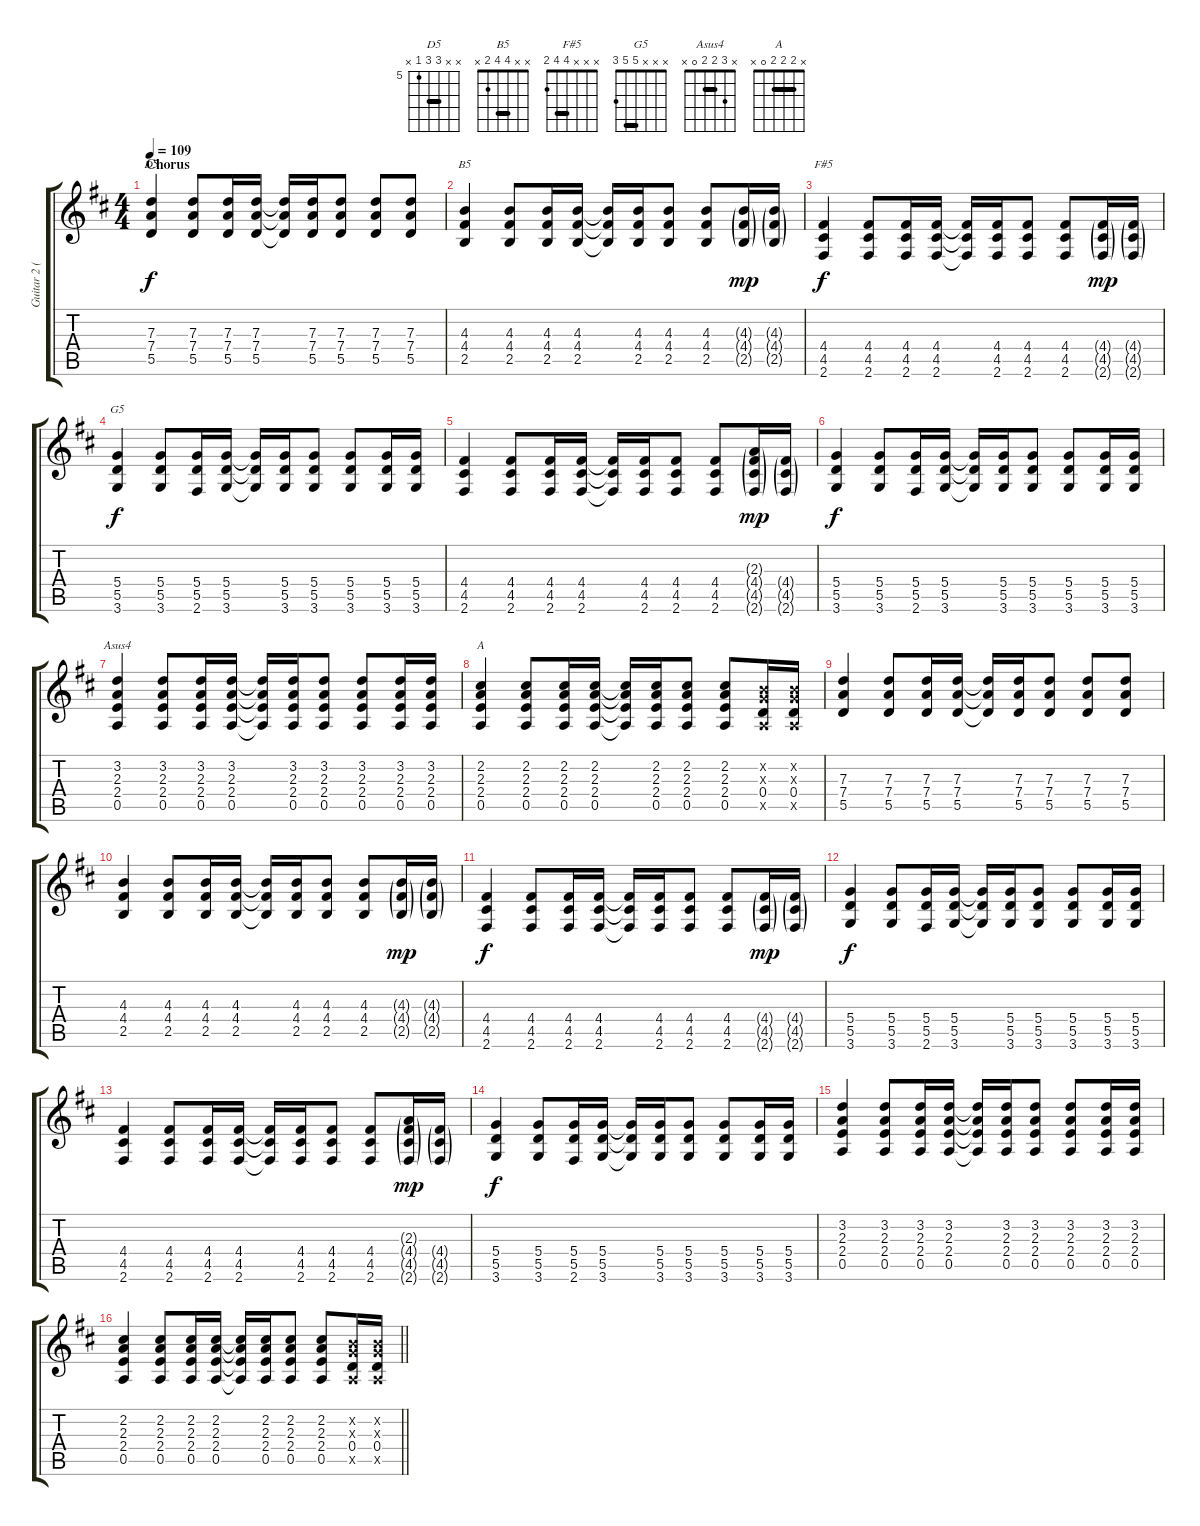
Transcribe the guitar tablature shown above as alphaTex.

\track ("Guitar 2 (Charlotte Hatherley)" "Guitar 2 (") {instrument overdrivenguitar}
\staff {score tabs}
\tuning (E4 B3 G3 D3 A2 E2) {hide}
\chord ("D5" x x 7 7 5 x) {firstfret 5 barre 7}
\chord ("B5" x x 4 4 2 x) {barre 4}
\chord ("F#5" x x x 4 4 2) {barre 4}
\chord ("G5" x x x 5 5 3) {barre 5}
\chord ("Asus4" x 3 2 2 0 x) {barre 2}
\chord ("A" x 2 2 2 0 x) {barre 2}
\ts (4 4)
\section ("" "Chorus")
\tempo 109
\clef g2
\ks d
(7.3 7.4 5.5).4{ch "D5" dy f} (7.3 7.4 5.5).8 (7.3 7.4 5.5).16 (7.3 7.4 5.5).16 (7.3{t} 7.4{t} 5.5{t}).16 (7.3 7.4 5.5).16 (7.3 7.4 5.5).8 (7.3 7.4 5.5).8 (7.3 7.4 5.5).8 |
(4.3 4.4 2.5).4{ch "B5"} (4.3 4.4 2.5).8 (4.3 4.4 2.5).16 (4.3 4.4 2.5).16 (4.3{t} 4.4{t} 2.5{t}).16 (4.3 4.4 2.5).16 (4.3 4.4 2.5).8 (4.3 4.4 2.5).8 (4.3{g} 4.4{g} 2.5{g}).16{dy mp} (4.3{g} 4.4{g} 2.5{g}).16 |
(4.4 4.5 2.6).4{ch "F#5" dy f} (4.4 4.5 2.6).8 (4.4 4.5 2.6).16 (4.4 4.5 2.6).16 (4.4{t} 4.5{t} 2.6{t}).16 (4.4 4.5 2.6).16 (4.4 4.5 2.6).8 (4.4 4.5 2.6).8 (4.4{g} 4.5{g} 2.6{g}).16{dy mp} (4.4{g} 4.5{g} 2.6{g}).16 |
(5.4 5.5 3.6).4{ch "G5" dy f} (5.4 5.5 3.6).8 (5.4 5.5 2.6).16 (5.4 5.5 3.6).16 (5.4{t} 5.5{t} 3.6{t}).16 (5.4 5.5 3.6).16 (5.4 5.5 3.6).8 (5.4 5.5 3.6).8 (5.4 5.5 3.6).16 (5.4 5.5 3.6).16 |
(4.4 4.5 2.6).4 (4.4 4.5 2.6).8 (4.4 4.5 2.6).16 (4.4 4.5 2.6).16 (4.4{t} 4.5{t} 2.6{t}).16 (4.4 4.5 2.6).16 (4.4 4.5 2.6).8 (4.4 4.5 2.6).8 (2.3{g} 4.4{g} 4.5{g} 2.6{g}).16{dy mp} (4.4{g} 4.5{g} 2.6{g}).16 |
(5.4 5.5 3.6).4{dy f} (5.4 5.5 3.6).8 (5.4 5.5 2.6).16 (5.4 5.5 3.6).16 (5.4{t} 5.5{t} 3.6{t}).16 (5.4 5.5 3.6).16 (5.4 5.5 3.6).8 (5.4 5.5 3.6).8 (5.4 5.5 3.6).16 (5.4 5.5 3.6).16 |
(3.2 2.3 2.4 0.5).4{ch "Asus4"} (3.2 2.3 2.4 0.5).8 (3.2 2.3 2.4 0.5).16 (3.2 2.3 2.4 0.5).16 (3.2{t} 2.3{t} 2.4{t} 0.5{t}).16 (3.2 2.3 2.4 0.5).16 (3.2 2.3 2.4 0.5).8 (3.2 2.3 2.4 0.5).8 (3.2 2.3 2.4 0.5).16 (3.2 2.3 2.4 0.5).16 |
(2.2 2.3 2.4 0.5).4{ch "A"} (2.2 2.3 2.4 0.5).8 (2.2 2.3 2.4 0.5).16 (2.2 2.3 2.4 0.5).16 (2.2{t} 2.3{t} 2.4{t} 0.5{t}).16 (2.2 2.3 2.4 0.5).16 (2.2 2.3 2.4 0.5).8 (2.2 2.3 2.4 0.5).8 (0.2{x} 0.3{x} 0.4 0.5{x}).16 (0.2{x} 0.3{x} 0.4 0.5{x}).16 |
(7.3 7.4 5.5).4 (7.3 7.4 5.5).8 (7.3 7.4 5.5).16 (7.3 7.4 5.5).16 (7.3{t} 7.4{t} 5.5{t}).16 (7.3 7.4 5.5).16 (7.3 7.4 5.5).8 (7.3 7.4 5.5).8 (7.3 7.4 5.5).8 |
(4.3 4.4 2.5).4 (4.3 4.4 2.5).8 (4.3 4.4 2.5).16 (4.3 4.4 2.5).16 (4.3{t} 4.4{t} 2.5{t}).16 (4.3 4.4 2.5).16 (4.3 4.4 2.5).8 (4.3 4.4 2.5).8 (4.3{g} 4.4{g} 2.5{g}).16{dy mp} (4.3{g} 4.4{g} 2.5{g}).16 |
(4.4 4.5 2.6).4{dy f} (4.4 4.5 2.6).8 (4.4 4.5 2.6).16 (4.4 4.5 2.6).16 (4.4{t} 4.5{t} 2.6{t}).16 (4.4 4.5 2.6).16 (4.4 4.5 2.6).8 (4.4 4.5 2.6).8 (4.4{g} 4.5{g} 2.6{g}).16{dy mp} (4.4{g} 4.5{g} 2.6{g}).16 |
(5.4 5.5 3.6).4{dy f} (5.4 5.5 3.6).8 (5.4 5.5 2.6).16 (5.4 5.5 3.6).16 (5.4{t} 5.5{t} 3.6{t}).16 (5.4 5.5 3.6).16 (5.4 5.5 3.6).8 (5.4 5.5 3.6).8 (5.4 5.5 3.6).16 (5.4 5.5 3.6).16 |
(4.4 4.5 2.6).4 (4.4 4.5 2.6).8 (4.4 4.5 2.6).16 (4.4 4.5 2.6).16 (4.4{t} 4.5{t} 2.6{t}).16 (4.4 4.5 2.6).16 (4.4 4.5 2.6).8 (4.4 4.5 2.6).8 (2.3{g} 4.4{g} 4.5{g} 2.6{g}).16{dy mp} (4.4{g} 4.5{g} 2.6{g}).16 |
(5.4 5.5 3.6).4{dy f} (5.4 5.5 3.6).8 (5.4 5.5 2.6).16 (5.4 5.5 3.6).16 (5.4{t} 5.5{t} 3.6{t}).16 (5.4 5.5 3.6).16 (5.4 5.5 3.6).8 (5.4 5.5 3.6).8 (5.4 5.5 3.6).16 (5.4 5.5 3.6).16 |
(3.2 2.3 2.4 0.5).4 (3.2 2.3 2.4 0.5).8 (3.2 2.3 2.4 0.5).16 (3.2 2.3 2.4 0.5).16 (3.2{t} 2.3{t} 2.4{t} 0.5{t}).16 (3.2 2.3 2.4 0.5).16 (3.2 2.3 2.4 0.5).8 (3.2 2.3 2.4 0.5).8 (3.2 2.3 2.4 0.5).16 (3.2 2.3 2.4 0.5).16 |
\barLineRight lightlight
(2.2 2.3 2.4 0.5).4 (2.2 2.3 2.4 0.5).8 (2.2 2.3 2.4 0.5).16 (2.2 2.3 2.4 0.5).16 (2.2{t} 2.3{t} 2.4{t} 0.5{t}).16 (2.2 2.3 2.4 0.5).16 (2.2 2.3 2.4 0.5).8 (2.2 2.3 2.4 0.5).8 (0.2{x} 0.3{x} 0.4 0.5{x}).16 (0.2{x} 0.3{x} 0.4 0.5{x}).16
